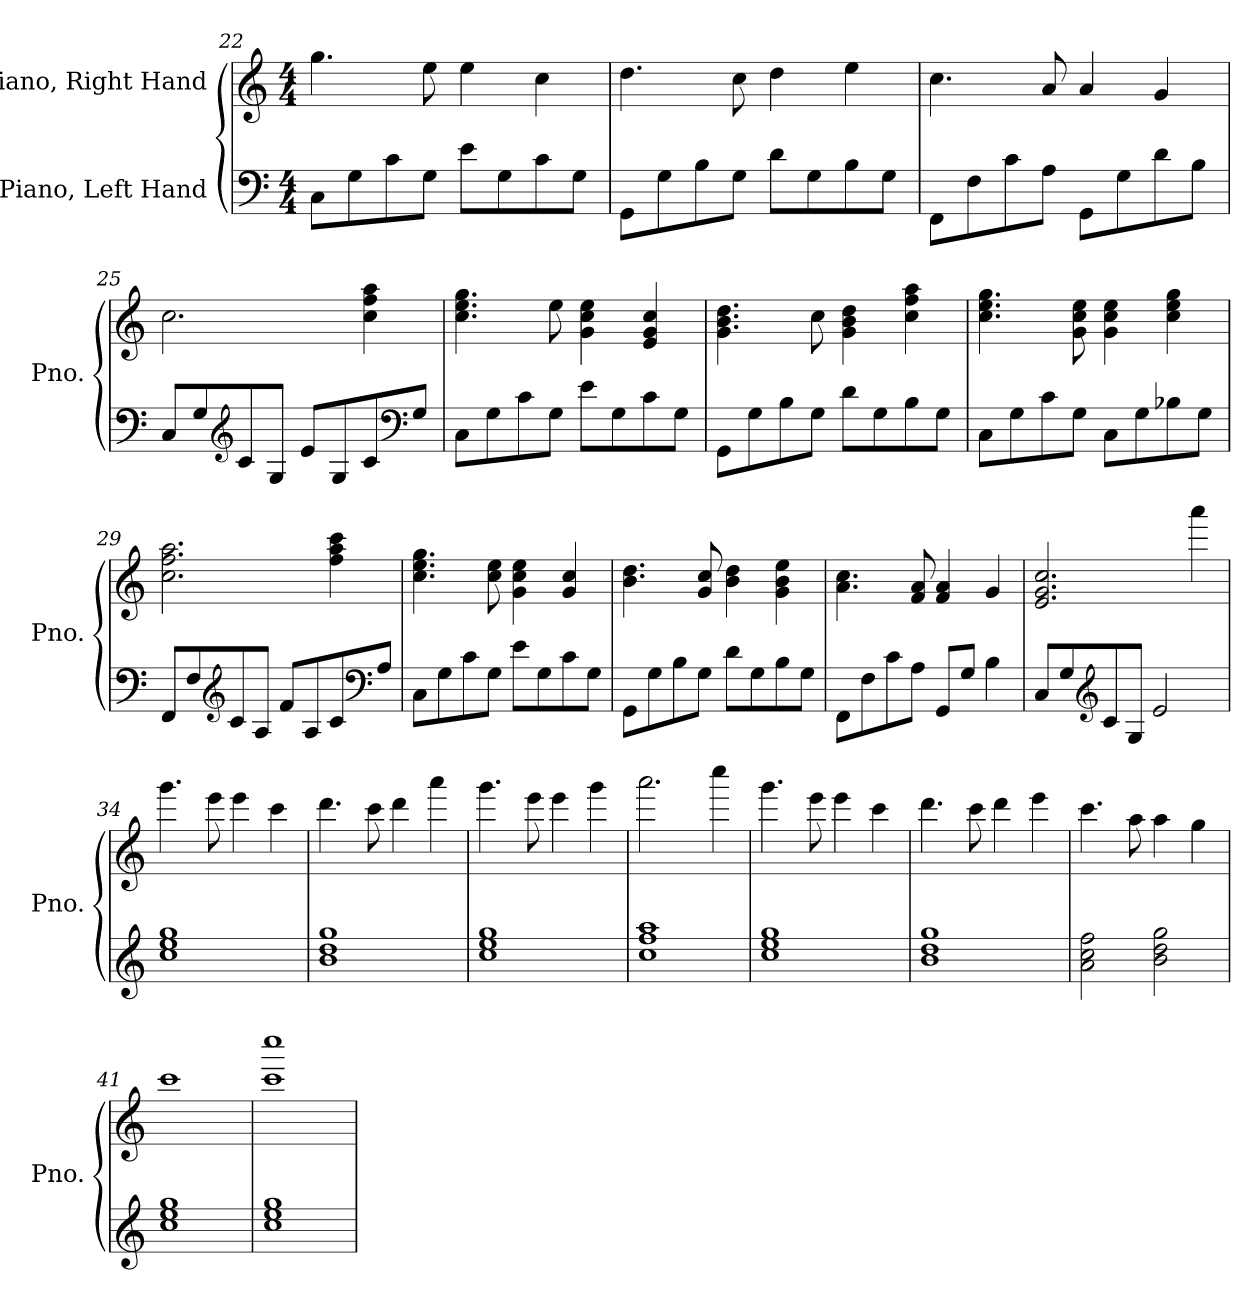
**kern	**kern
*part2	*part1
*staff2	*staff1
*I"Piano, Left Hand	*I"Piano, Right Hand
*I'Pno.	*I'Pno.
!!LO:LB:g=z
*clefF4	*clefG2
*k[]	*k[]
*M4/4	*M4/4
=22	=22
8C\L	4.gg\
8G\	.
8c\	.
8G\J	8ee\
8e\L	4ee\
8G\	.
8c\	4cc\
8G\J	.
=23	=23
8GG\L	4.dd\
8G\	.
8B\	.
8G\J	8cc\
8d\L	4dd\
8G\	.
8B\	4ee\
8G\J	.
=24	=24
8FF\L	4.cc\
8F\	.
8c\	.
8A\J	8a/
8GG\L	4a/
8G\	.
8d\	4g/
8B\J	.
=25	=25
8C/L	2.cc\
8G/	.
*clefG2	*
8c/	.
8G/J	.
8e/L	.
8G/	.
8c/	4cc\ 4ff\ 4aa\
*clefF4	*
8G/J	.
!!LO:LB:g=z
=26	=26
8C\L	4.cc\ 4.ee\ 4.gg\
8G\	.
8c\	.
8G\J	8ee\
8e\L	4g\ 4cc\ 4ee\
8G\	.
8c\	4e/ 4g/ 4cc/
8G\J	.
=27	=27
8GG\L	4.g\ 4.b\ 4.dd\
8G\	.
8B\	.
8G\J	8cc\
8d\L	4g\ 4b\ 4dd\
8G\	.
8B\	4cc\ 4ff\ 4aa\
8G\J	.
=28	=28
8C\L	4.cc\ 4.ee\ 4.gg\
8G\	.
8c\	.
8G\J	8g\ 8cc\ 8ee\
8C\L	4g\ 4cc\ 4ee\
8G\	.
8B-X\	4cc\ 4ee\ 4gg\
8G\J	.
=29	=29
8FF/L	2.cc\ 2.ff\ 2.aa\
8F/	.
*clefG2	*
8c/	.
8A/J	.
8f/L	.
8A/	.
8c/	4ff\ 4aa\ 4ccc\
*clefF4	*
8A/J	.
!!LO:PB:g=z
=30	=30
8C\L	4.cc\ 4.ee\ 4.gg\
8G\	.
8c\	.
8G\J	8cc\ 8ee\
8e\L	4g\ 4cc\ 4ee\
8G\	.
8c\	4g/ 4cc/
8G\J	.
=31	=31
8GG\L	4.b\ 4.dd\
8G\	.
8B\	.
8G\J	8g/ 8cc/
8d\L	4b\ 4dd\
8G\	.
8B\	4g\ 4b\ 4ee\
8G\J	.
=32	=32
8FF\L	4.a\ 4.cc\
8F\	.
8c\	.
8A\J	8f/ 8a/
8GG/L	4f/ 4a/
8G/J	.
4B\	4g/
=33	=33
8C/L	2.e/ 2.g/ 2.cc/
8G/	.
*clefG2	*
8c/	.
8G/J	.
2e/	.
.	4aaa\
=34	=34
1cc 1ee 1gg	4.ggg\
.	8eee\
.	4eee\
.	4ccc\
!!LO:LB:g=z
=35	=35
1b 1dd 1gg	4.ddd\
.	8ccc\
.	4ddd\
.	4aaa\
=36	=36
1cc 1ee 1gg	4.ggg\
.	8eee\
.	4eee\
.	4ggg\
=37	=37
1cc 1ff 1aa	2.aaa\
.	4cccc\
=38	=38
1cc 1ee 1gg	4.ggg\
.	8eee\
.	4eee\
.	4ccc\
=39	=39
1b 1dd 1gg	4.ddd\
.	8ccc\
.	4ddd\
.	4eee\
=40	=40
2a\ 2cc\ 2ff\	4.ccc\
.	8aa\
2b\ 2dd\ 2gg\	4aa\
.	4gg\
=41	=41
1cc 1ee 1gg	1ccc
=42	=42
1cc 1ee 1gg	1ccc 1cccc
=	=
*-	*-
